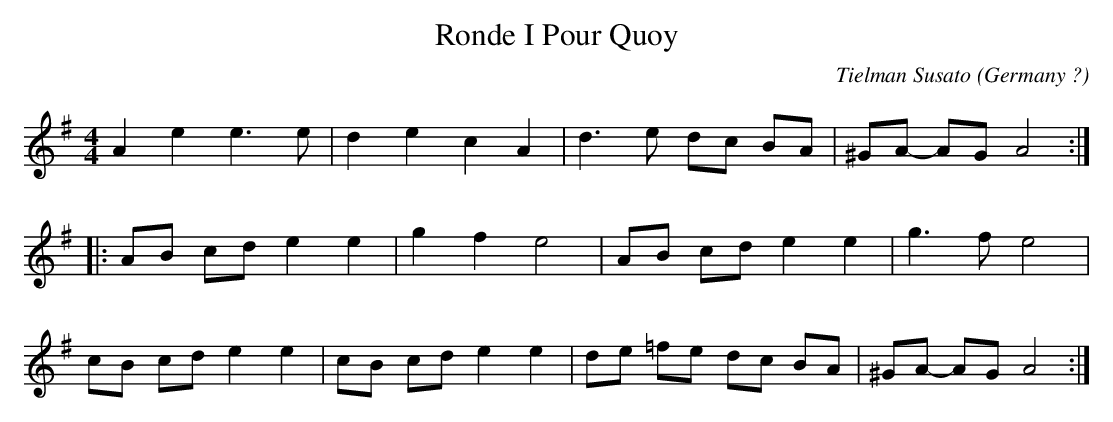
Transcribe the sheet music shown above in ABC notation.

X:1
T:Ronde I Pour Quoy
C:Tielman Susato
L:1/8
M:4/4
O:Germany ?
K:G
A2e2e3e|d2e2c2A2|d3e dc BA|^GA- AG A4:|
|:AB cd e2e2|g2 f2 e4|AB cd e2e2|g3 f e4|
cB cd e2e2|cB cd e2e2|de =fe dc BA|^GA- AG A4:|
